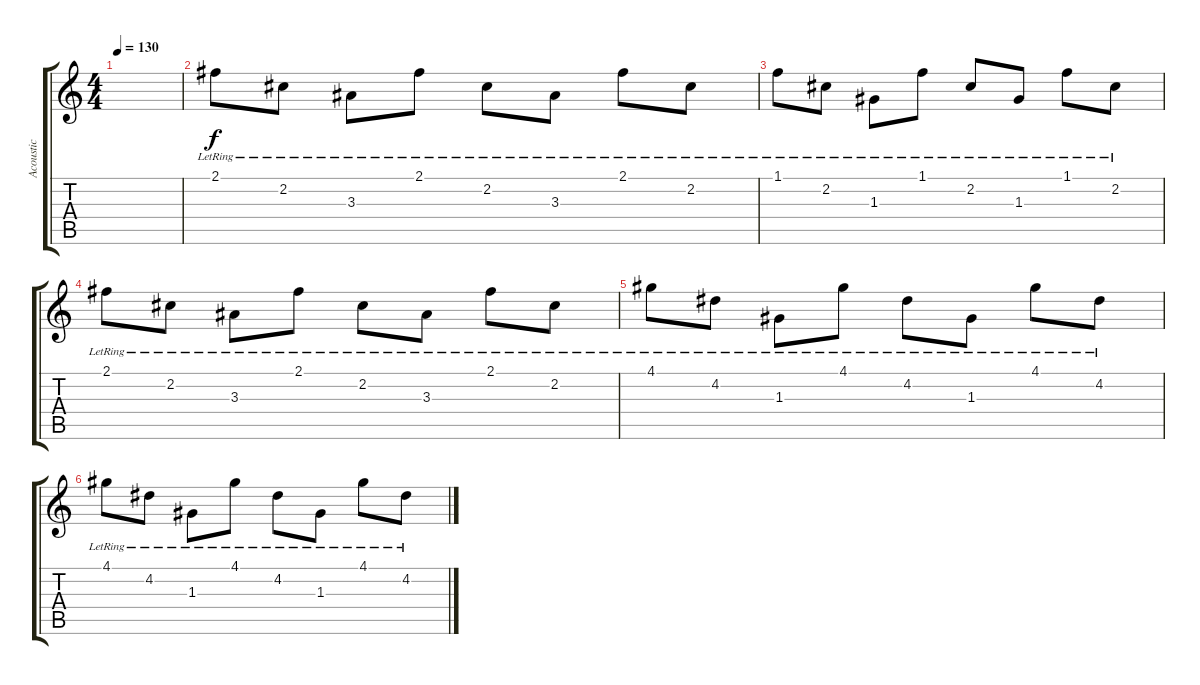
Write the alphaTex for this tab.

\track ("Acoustic" "Acoustic") {instrument acousticguitarsteel}
\staff {score tabs}
\tuning (E4 B3 G3 D3 A2 E2) {hide}
\ts (4 4)
\tempo 130
\clef g2
\ks c
|
2.1{lr}.8 2.2{lr}.8 3.3{lr}.8 2.1{lr}.8 2.2{lr}.8 3.3{lr}.8 2.1{lr}.8 2.2{lr}.8 |
1.1{lr}.8 2.2{lr}.8 1.3{lr}.8 1.1{lr}.8 2.2{lr}.8 1.3{lr}.8 1.1{lr}.8 2.2{lr}.8 |
2.1{lr}.8 2.2{lr}.8 3.3{lr}.8 2.1{lr}.8 2.2{lr}.8 3.3{lr}.8 2.1{lr}.8 2.2{lr}.8 |
4.1{lr}.8 4.2{lr}.8 1.3{lr}.8 4.1{lr}.8 4.2{lr}.8 1.3{lr}.8 4.1{lr}.8 4.2{lr}.8 |
4.1{lr}.8 4.2{lr}.8 1.3{lr}.8 4.1{lr}.8 4.2{lr}.8 1.3{lr}.8 4.1{lr}.8 4.2{lr}.8
